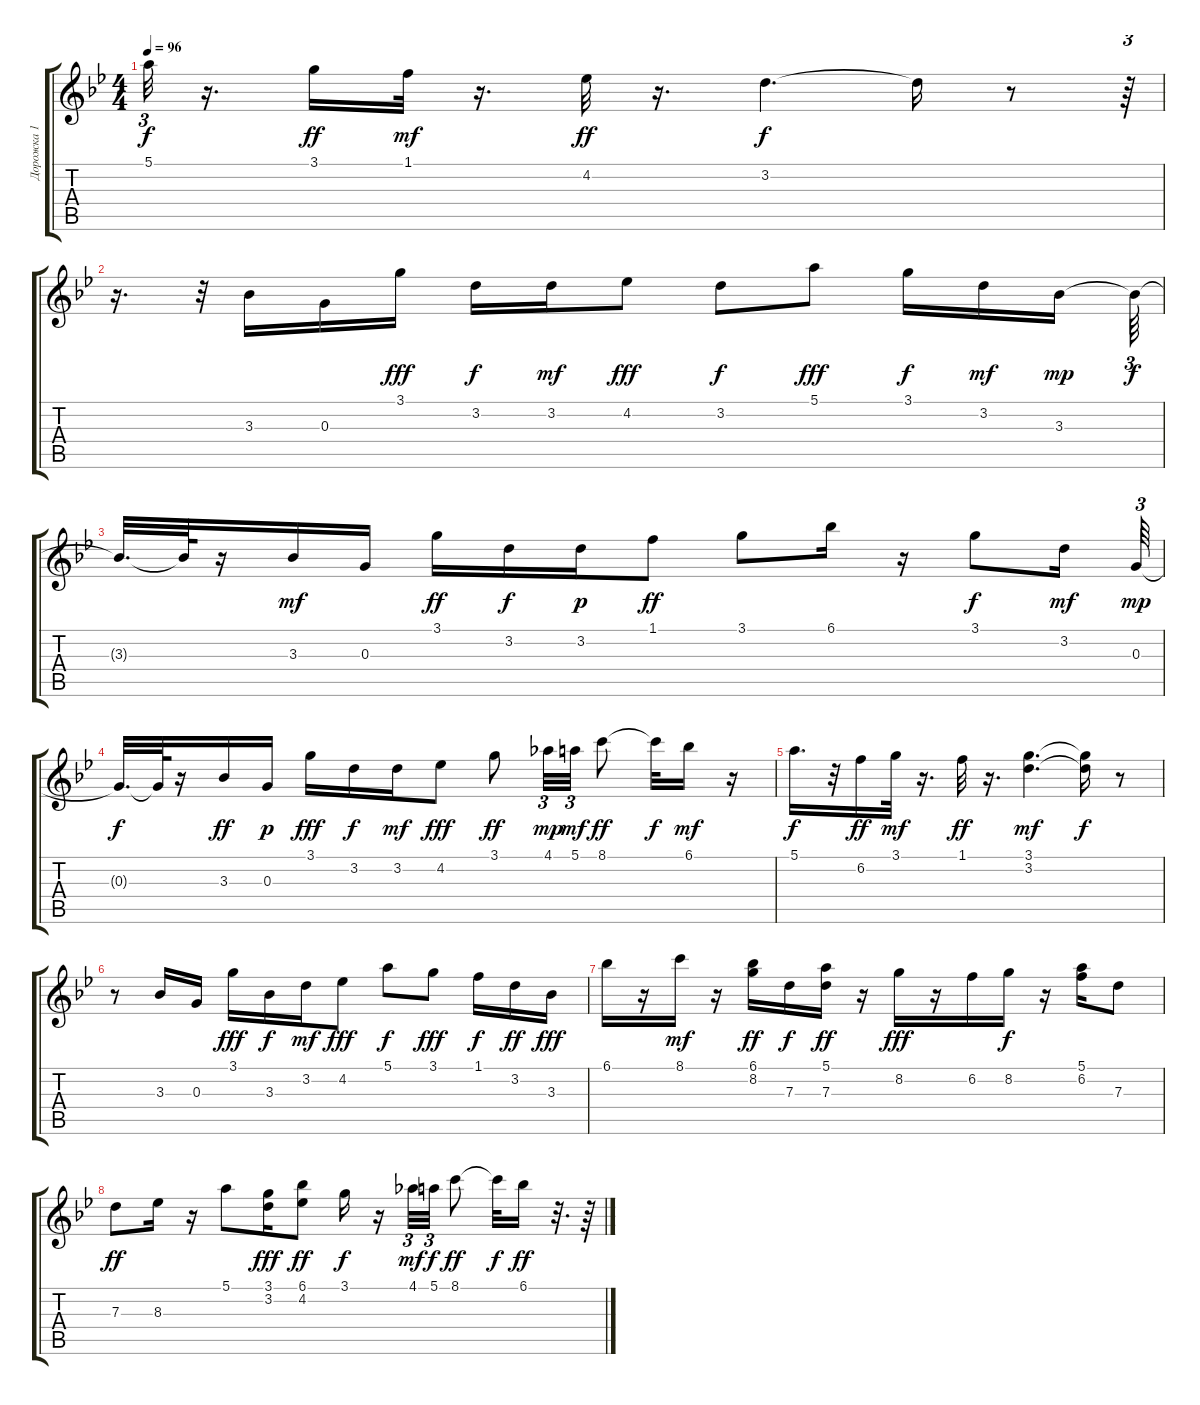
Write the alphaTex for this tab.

\track ("Дорожка 1" "Дорожка 1") {instrument acousticguitarnylon}
\staff {score tabs}
\tuning (E4 B3 G3 D3 A2 E2) {hide}
\ts (4 4)
\tempo 96
\clef g2
\ks bb
5.1{t}.32{tu (3 2) dy f} r.16{d} 3.1.16{dy ff} 1.1.32{dy mf} r.16{d} 4.2.32{dy ff} r.16{d} 3.2.4{d dy f} 3.2{t}.16 r.8 r.64{tu (3 2)} |
r.16{d} r.32{tu (3 2)} 3.3.16 0.3.16 3.1.16{dy fff} 3.2.16{dy f} 3.2.16{dy mf} 4.2.8{dy fff} 3.2.8{dy f} 5.1.8{dy fff} 3.1.16{dy f} 3.2.16{dy mf} 3.3.16{dy mp beam splitsecondary} 3.3{t}.64{tu (3 2) dy f} |
3.3{t}.32{d} 3.3{t}.64 r.16 3.3.16{dy mf} 0.3.16 3.1.16{dy ff} 3.2.16{dy f} 3.2.16{dy p} 1.1.8{dy ff} 3.1.8 6.1.16 r.16 3.1.8{dy f} 3.2.16{dy mf} 0.3.64{tu (3 2) dy mp} |
0.3{t}.32{d dy f} 0.3{t}.64 r.16 3.3.16{dy ff} 0.3.16{dy p} 3.1.16{dy fff} 3.2.16{dy f} 3.2.16{dy mf} 4.2.8{dy fff} 3.1.8{dy ff} 4.1.32{tu (3 2) dy mp} 5.1.32{tu (3 2) dy mf} 8.1.8{dy ff} 8.1{t}.32{dy f} 6.1.16{dy mf} r.16 |
5.1.16{d dy f} r.32 6.2.16{dy ff} 3.1.32{dy mf} r.16{d} 1.1.32{dy ff} r.16{d} (3.1 3.2).4{d dy mf} (3.1{t} 3.2{t}).16{dy f} r.8 |
r.8 3.3.16 0.3.16 3.1.16{dy fff} 3.3.16{dy f} 3.2.16{dy mf} 4.2.8{dy fff} 5.1.8{dy f} 3.1.8{dy fff} 1.1.16{dy f} 3.2.16{dy ff} 3.3.16{dy fff} |
6.1.16 r.16 8.1.16{dy mf} r.16 (6.1 8.2).16{dy ff} 7.3.16{dy f} (5.1 7.3).16{dy ff} r.16 8.2.16{dy fff} r.16 6.2.16 8.2.16{dy f} r.16 (5.1 6.2).16 7.3.8 |
7.3.8{dy ff} 8.3.16 r.16 5.1.8 (3.1 3.2).16{dy fff} (6.1 4.2).8{dy ff} 3.1.16{dy f} r.16 4.1.32{tu (3 2) dy mf} 5.1.32{tu (3 2) dy f} 8.1.8{dy ff} 8.1{t}.32{dy f} 6.1.16{dy ff} r.32{d} r.64
